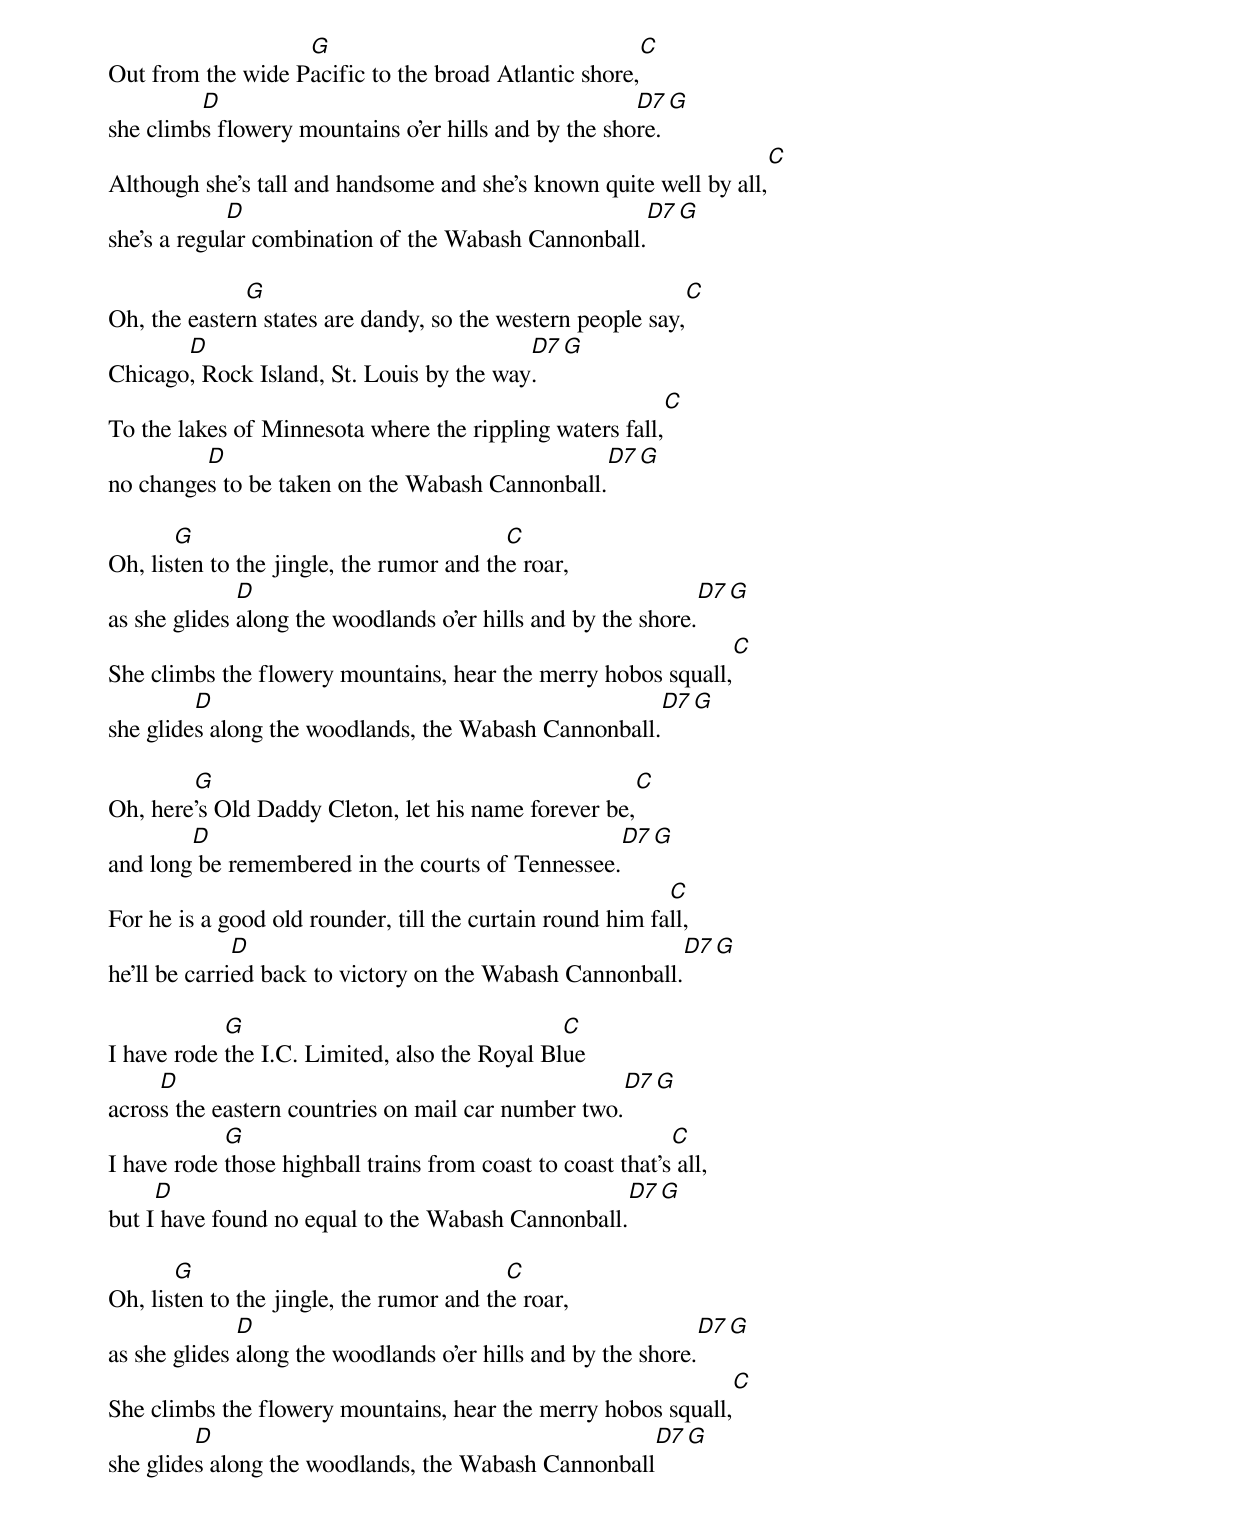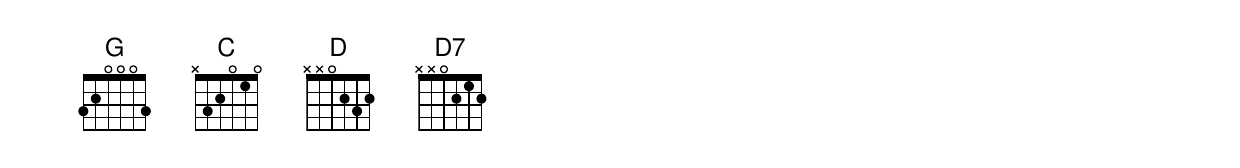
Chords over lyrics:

	               G                                           C
    Out from the wide Pacific to the broad Atlantic shore,
             D                                            D7                       G
    she climbs flowery mountains o’er hills and by the shore.
                                                                               C
    Although she's tall and handsome and she's known quite well by all,
                 D                                          D7                     G
    she's a regular combination of the Wabash Cannonball.

                  G                                                   C
    Oh, the eastern states are dandy, so the western people say,
           D                                  D7                G
    Chicago, Rock Island, St. Louis by the way.
                                                                C
    To the lakes of Minnesota where the rippling waters fall,
             D                                        D7                      G
    no changes to be taken on the Wabash Cannonball.

           G                                  C
    Oh, listen to the jingle, the rumor and the roar,
                  D                                               D7                       G
    as she glides along the woodlands o’er hills and by the shore.
                                                                             C
    She climbs the flowery mountains, hear the merry hobos squall,
             D                                                 D7                      G
    she glides along the woodlands, the Wabash Cannonball.

            G                                                 C
    Oh, here's Old Daddy Cleton, let his name forever be,
            D                                          D7                      G
    and long be remembered in the courts of Tennessee.
                                                               C
    For he is a good old rounder, till the curtain round him fall,
                  D                                             D7                      G
    he'll be carried back to victory on the Wabash Cannonball.

                G                                  C
    I have rode the I.C. Limited, also the Royal Blue
         D                                              D7                     G
    across the eastern countries on mail car number two.
                G                                               C
    I have rode those highball trains from coast to coast that's all,
         D                                              D7                      G
    but I have found no equal to the Wabash Cannonball.

           G                                  C
    Oh, listen to the jingle, the rumor and the roar,
                  D                                               D7                       G
    as she glides along the woodlands o’er hills and by the shore.
                                                                             C
    She climbs the flowery mountains, hear the merry hobos squall,
             D                                                 D7                      G
    she glides along the woodlands, the Wabash Cannonball
